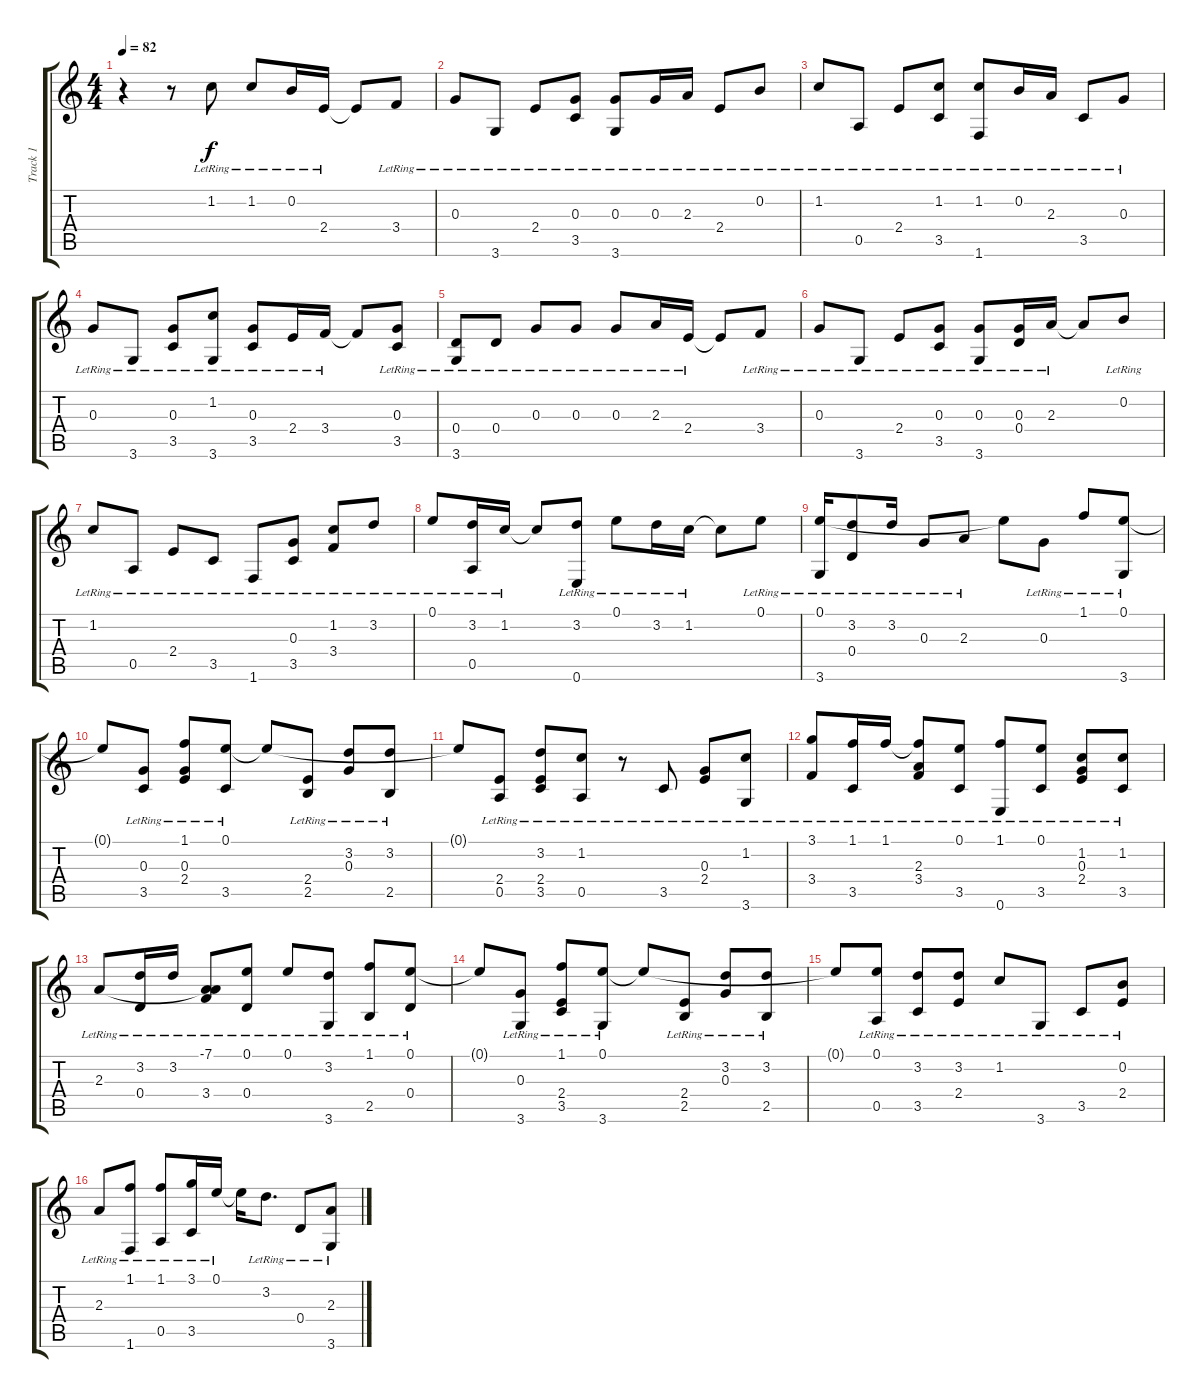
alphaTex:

\track ("Track 1" "Track 1") {instrument acousticguitarnylon}
\staff {score tabs}
\tuning (E4 B3 G3 D3 A2 E2) {hide}
\ts (4 4)
\tempo 82
\clef g2
\ks c
r.4{dy f instrument acousticguitarnylon} r.8 1.2{lr}.8 1.2{lr}.8 0.2{lr}.16 2.4{lr}.16 2.4{t}.8 3.4{lr}.8 |
0.3{lr}.8 3.6{lr}.8 2.4{lr}.8 (0.3{lr} 3.5{lr}).8 (0.3{lr} 3.6{lr}).8 0.3{lr}.16 2.3{lr}.16 2.4{lr}.8 0.2{lr}.8 |
1.2{lr}.8 0.5{lr}.8 2.4{lr}.8 (1.2{lr} 3.5{lr}).8 (1.2{lr} 1.6{lr}).8 0.2{lr}.16 2.3{lr}.16 3.5{lr}.8 0.3{lr}.8 |
0.3{lr}.8 3.6{lr}.8 (0.3{lr} 3.5{lr}).8 (1.2{lr} 3.6{lr}).8 (0.3{lr} 3.5{lr}).8 2.4{lr}.16 3.4{lr}.16 3.4{t}.8 (0.3{lr} 3.5{lr}).8 |
(0.4{lr} 3.6{lr}).8 0.4{lr}.8 0.3{lr}.8 0.3{lr}.8 0.3{lr}.8 2.3{lr}.16 2.4{lr}.16 2.4{t}.8 3.4{lr}.8 |
0.3{lr}.8 3.6{lr}.8 2.4{lr}.8 (0.3{lr} 3.5{lr}).8 (0.3{lr} 3.6{lr}).8 (0.3{lr} 0.4{lr}).16 2.3{lr}.16 2.3{t}.8 0.2{lr}.8 |
1.2{lr}.8 0.5{lr}.8 2.4{lr}.8 3.5{lr}.8 1.6{lr}.8 (0.3{lr} 3.5{lr}).8 (1.2{lr} 3.4{lr}).8 3.2{lr}.8 |
0.1{lr}.8 (3.2{lr} 0.5{lr}).16 1.2{lr}.16 1.2{t}.8 (3.2{lr} 0.6{lr}).8 0.1{lr}.8 3.2{lr}.16 1.2{lr}.16 1.2{t}.8 0.1{lr}.8 |
(0.1{lr} 3.6{lr}).16 (3.2{lr} 0.4{lr}).8 3.2{lr}.16 0.3{lr}.8 2.3{lr}.8 0.1{t}.8 0.3{lr}.8 1.1{lr}.8 (0.1{lr} 3.6{lr}).8 |
0.1{t}.8 (0.3{lr} 3.5{lr}).8 (1.1{lr} 0.3{lr} 2.4{lr}).8 (0.1{lr} 3.5{lr}).8 0.1{t}.8 (2.4{lr} 2.5{lr}).8 (3.2{lr} 0.3{lr}).8 (3.2{lr} 2.5{lr}).8 |
0.1{t}.8 (2.4{lr} 0.5{lr}).8 (3.2{lr} 2.4{lr} 3.5{lr}).8 (1.2{lr} 0.5{lr}).8 r.8 3.5{lr}.8 (0.3{lr} 2.4{lr}).8 (1.2{lr} 3.6{lr}).8 |
(3.1{lr} 3.4{lr}).8 (1.1{lr} 3.5{lr}).16 1.1{lr}.16 (1.1{t} 2.3{lr} 3.4{lr}).8 (0.1{lr} 3.5{lr}).8 (1.1{lr} 0.6{lr}).8 (0.1{lr} 3.5{lr}).8 (1.2{lr} 0.3{lr} 2.4{lr}).8 (1.2{lr} 3.5{lr}).8 |
2.3{lr}.8 (3.2{lr} 0.4{lr}).16 3.2{lr}.16 (-7.1{lr} 2.3{lr t} 3.4{lr}).8 (0.1{lr} 0.4{lr}).8 0.1{lr}.8 (3.2{lr} 3.6{lr}).8 (1.1{lr} 2.5{lr}).8 (0.1{lr} 0.4{lr}).8 |
0.1{t}.8 (0.3{lr} 3.6{lr}).8 (1.1{lr} 2.4{lr} 3.5{lr}).8 (0.1{lr} 3.6{lr}).8 0.1{t}.8 (2.4{lr} 2.5{lr}).8 (3.2{lr} 0.3{lr}).8 (3.2{lr} 2.5{lr}).8 |
0.1{t}.8 (0.1{lr} 0.5{lr}).8 (3.2{lr} 3.5{lr}).8 (3.2{lr} 2.4{lr}).8 1.2{lr}.8 3.6{lr}.8 3.5{lr}.8 (0.2{lr} 2.4{lr}).8 |
2.3{lr}.8 (1.1{lr} 1.6{lr}).8 (1.1{lr} 0.5{lr}).8 (3.1{lr} 3.5{lr}).16 0.1{lr}.16 0.1{t}.16 3.2{lr}.8{d} 0.4{lr}.8 (2.3{lr} 3.6{lr}).8
